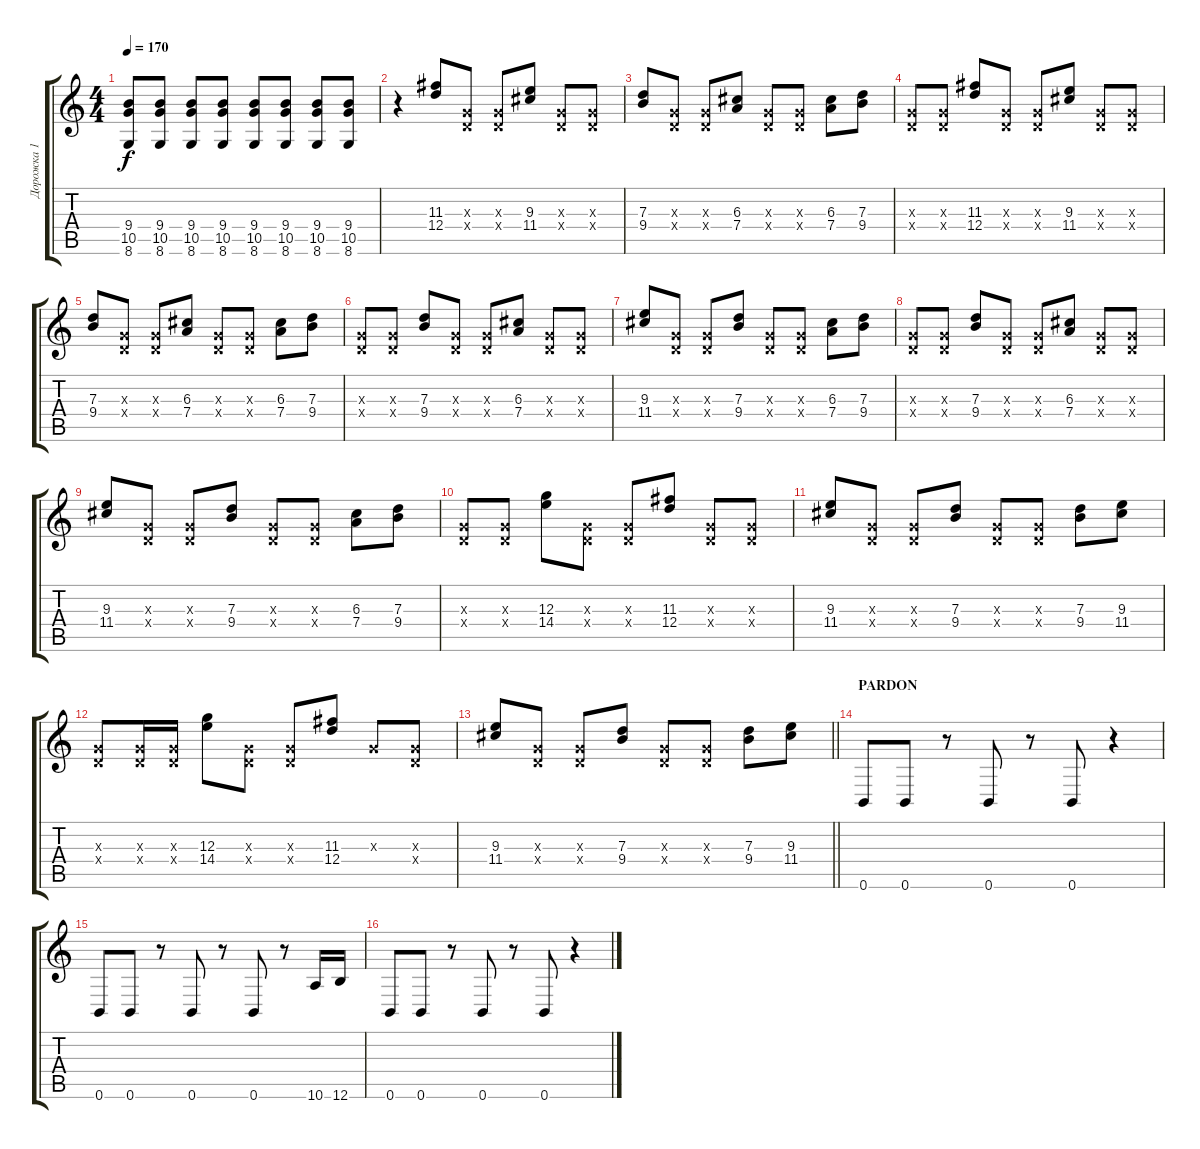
\track ("Дорожка 1" "Дорожка 1") {instrument distortionguitar}
\staff {score tabs}
\tuning (E4 B3 G3 D3 A2 B1) {hide}
\ts (4 4)
\tempo 170
\clef g2
\ks c
(9.4 10.5 8.6).8{dy f} (9.4 10.5 8.6).8 (9.4 10.5 8.6).8 (9.4 10.5 8.6).8 (9.4 10.5 8.6).8 (9.4 10.5 8.6).8 (9.4 10.5 8.6).8 (9.4 10.5 8.6).8 |
r.4 (11.3 12.4).8 (0.3{x} 0.4{x}).8 (0.3{x} 0.4{x}).8 (9.3 11.4).8 (0.3{x} 0.4{x}).8 (0.3{x} 0.4{x}).8 |
(7.3 9.4).8 (0.3{x} 0.4{x}).8 (0.3{x} 0.4{x}).8 (6.3 7.4).8 (0.3{x} 0.4{x}).8 (0.3{x} 0.4{x}).8 (6.3 7.4).8 (7.3 9.4).8 |
(0.3{x} 0.4{x}).8 (0.3{x} 0.4{x}).8 (11.3 12.4).8 (0.3{x} 0.4{x}).8 (0.3{x} 0.4{x}).8 (9.3 11.4).8 (0.3{x} 0.4{x}).8 (0.3{x} 0.4{x}).8 |
(7.3 9.4).8 (0.3{x} 0.4{x}).8 (0.3{x} 0.4{x}).8 (6.3 7.4).8 (0.3{x} 0.4{x}).8 (0.3{x} 0.4{x}).8 (6.3 7.4).8 (7.3 9.4).8 |
(0.3{x} 0.4{x}).8 (0.3{x} 0.4{x}).8 (7.3 9.4).8 (0.3{x} 0.4{x}).8 (0.3{x} 0.4{x}).8 (6.3 7.4).8 (0.3{x} 0.4{x}).8 (0.3{x} 0.4{x}).8 |
(9.3 11.4).8 (0.3{x} 0.4{x}).8 (0.3{x} 0.4{x}).8 (7.3 9.4).8 (0.3{x} 0.4{x}).8 (0.3{x} 0.4{x}).8 (6.3 7.4).8 (7.3 9.4).8 |
(0.3{x} 0.4{x}).8 (0.3{x} 0.4{x}).8 (7.3 9.4).8 (0.3{x} 0.4{x}).8 (0.3{x} 0.4{x}).8 (6.3 7.4).8 (0.3{x} 0.4{x}).8 (0.3{x} 0.4{x}).8 |
(9.3 11.4).8 (0.3{x} 0.4{x}).8 (0.3{x} 0.4{x}).8 (7.3 9.4).8 (0.3{x} 0.4{x}).8 (0.3{x} 0.4{x}).8 (6.3 7.4).8 (7.3 9.4).8 |
(0.3{x} 0.4{x}).8 (0.3{x} 0.4{x}).8 (12.3 14.4).8 (0.3{x} 0.4{x}).8 (0.3{x} 0.4{x}).8 (11.3 12.4).8 (0.3{x} 0.4{x}).8 (0.3{x} 0.4{x}).8 |
(9.3 11.4).8 (0.3{x} 0.4{x}).8 (0.3{x} 0.4{x}).8 (7.3 9.4).8 (0.3{x} 0.4{x}).8 (0.3{x} 0.4{x}).8 (7.3 9.4).8 (9.3 11.4).8 |
(0.3{x} 0.4{x}).8 (0.3{x} 0.4{x}).16 (0.3{x} 0.4{x}).16 (12.3 14.4).8 (0.3{x} 0.4{x}).8 (0.3{x} 0.4{x}).8 (11.3 12.4).8 0.3{x}.8 (0.3{x} 0.4{x}).8 |
\barLineRight lightlight
(9.3 11.4).8 (0.3{x} 0.4{x}).8 (0.3{x} 0.4{x}).8 (7.3 9.4).8 (0.3{x} 0.4{x}).8 (0.3{x} 0.4{x}).8 (7.3 9.4).8 (9.3 11.4).8 |
\section ("" "PARDON")
0.6.8 0.6.8 r.8 0.6.8 r.8 0.6.8 r.4 |
0.6.8 0.6.8 r.8 0.6.8 r.8 0.6.8 r.8 10.6.16 12.6.16 |
0.6.8 0.6.8 r.8 0.6.8 r.8 0.6.8 r.4
